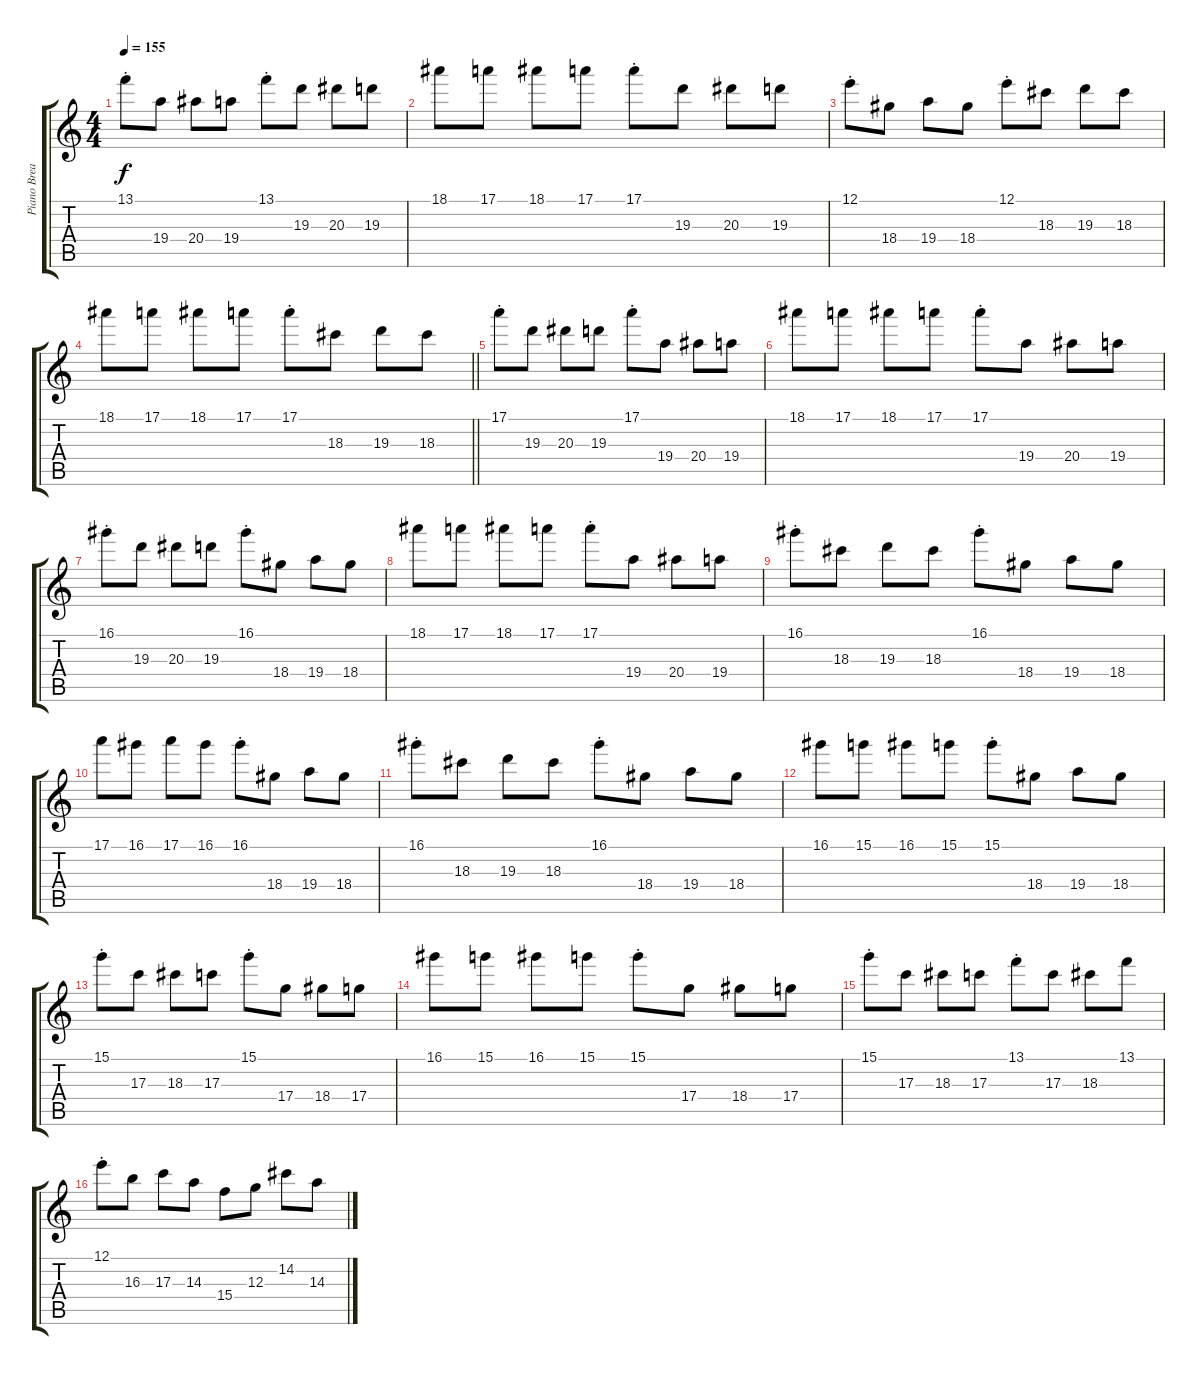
\track ("Piano Break" "Piano Brea") {instrument acousticguitarsteel}
\staff {score tabs}
\tuning (E4 B3 G3 D3 A2 E2) {hide}
\ts (4 4)
\tempo 155
\clef g2
\ks c
13.1{st}.8{dy f} 19.4.8 20.4.8 19.4.8 13.1{st}.8 19.3.8 20.3.8 19.3.8 |
18.1.8 17.1.8 18.1.8 17.1.8 17.1{st}.8 19.3.8 20.3.8 19.3.8 |
12.1{st}.8 18.4.8 19.4.8 18.4.8 12.1{st}.8 18.3.8 19.3.8 18.3.8 |
\barLineRight lightlight
18.1.8 17.1.8 18.1.8 17.1.8 17.1{st}.8 18.3.8 19.3.8 18.3.8 |
\section ("" "")
17.1{st}.8 19.3.8 20.3.8 19.3.8 17.1{st}.8 19.4.8 20.4.8 19.4.8 |
18.1.8 17.1.8 18.1.8 17.1.8 17.1{st}.8 19.4.8 20.4.8 19.4.8 |
16.1{st}.8 19.3.8 20.3.8 19.3.8 16.1{st}.8 18.4.8 19.4.8 18.4.8 |
18.1.8 17.1.8 18.1.8 17.1.8 17.1{st}.8 19.4.8 20.4.8 19.4.8 |
16.1{st}.8 18.3.8 19.3.8 18.3.8 16.1{st}.8 18.4.8 19.4.8 18.4.8 |
17.1.8 16.1.8 17.1.8 16.1.8 16.1{st}.8 18.4.8 19.4.8 18.4.8 |
16.1{st}.8 18.3.8 19.3.8 18.3.8 16.1{st}.8 18.4.8 19.4.8 18.4.8 |
16.1.8 15.1.8 16.1.8 15.1.8 15.1{st}.8 18.4.8 19.4.8 18.4.8 |
15.1{st}.8 17.3.8 18.3.8 17.3.8 15.1{st}.8 17.4.8 18.4.8 17.4.8 |
16.1.8 15.1.8 16.1.8 15.1.8 15.1{st}.8 17.4.8 18.4.8 17.4.8 |
15.1{st}.8 17.3.8 18.3.8 17.3.8 13.1{st}.8 17.3.8 18.3.8 13.1.8 |
12.1{st}.8 16.3.8 17.3.8 14.3.8 15.4.8 12.3.8 14.2.8 14.3.8
